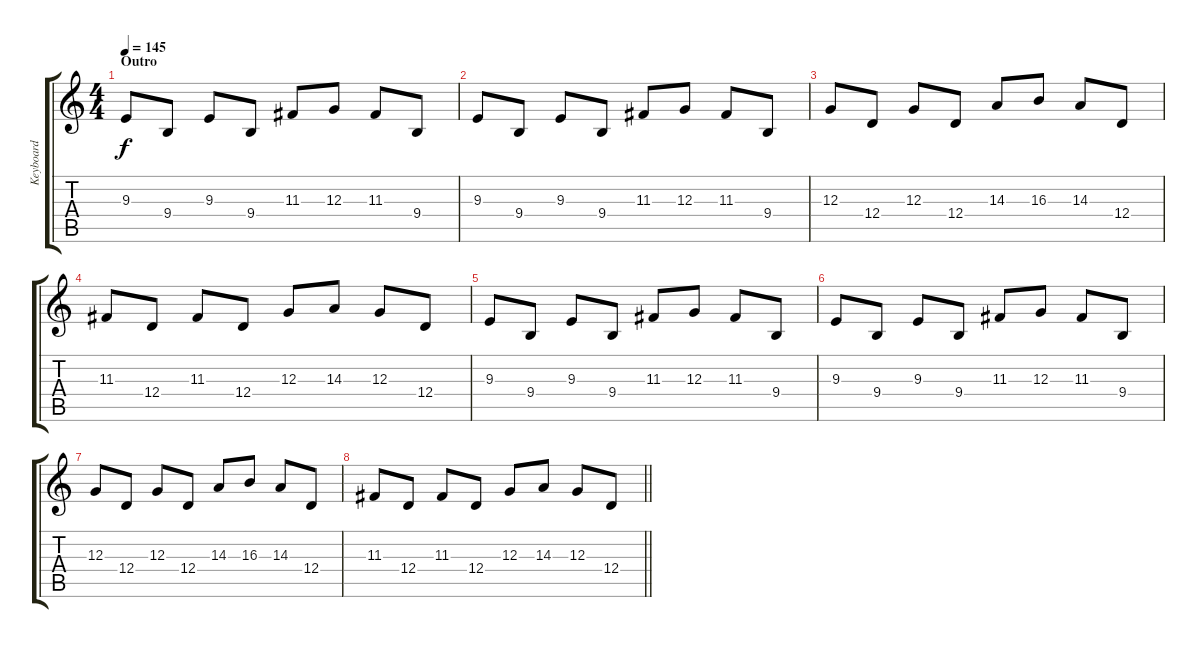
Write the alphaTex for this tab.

\track ("Keyboard" "Keyboard") {instrument electricpiano1}
\staff {score tabs}
\tuning (E4 B3 G3 D3 A2 E2) {hide}
\ts (4 4)
\section ("" "Outro")
\tempo 145
\clef g2
\ks c
9.3.8{dy f} 9.4.8 9.3.8 9.4.8 11.3.8 12.3.8 11.3.8 9.4.8 |
9.3.8 9.4.8 9.3.8 9.4.8 11.3.8 12.3.8 11.3.8 9.4.8 |
12.3.8 12.4.8 12.3.8 12.4.8 14.3.8 16.3.8 14.3.8 12.4.8 |
11.3.8 12.4.8 11.3.8 12.4.8 12.3.8 14.3.8 12.3.8 12.4.8 |
9.3.8{volume 0} 9.4.8 9.3.8 9.4.8 11.3.8 12.3.8 11.3.8 9.4.8 |
9.3.8 9.4.8 9.3.8 9.4.8 11.3.8 12.3.8 11.3.8 9.4.8 |
12.3.8 12.4.8 12.3.8 12.4.8 14.3.8 16.3.8 14.3.8 12.4.8 |
\barLineRight lightlight
11.3.8 12.4.8 11.3.8 12.4.8 12.3.8 14.3.8 12.3.8 12.4.8
